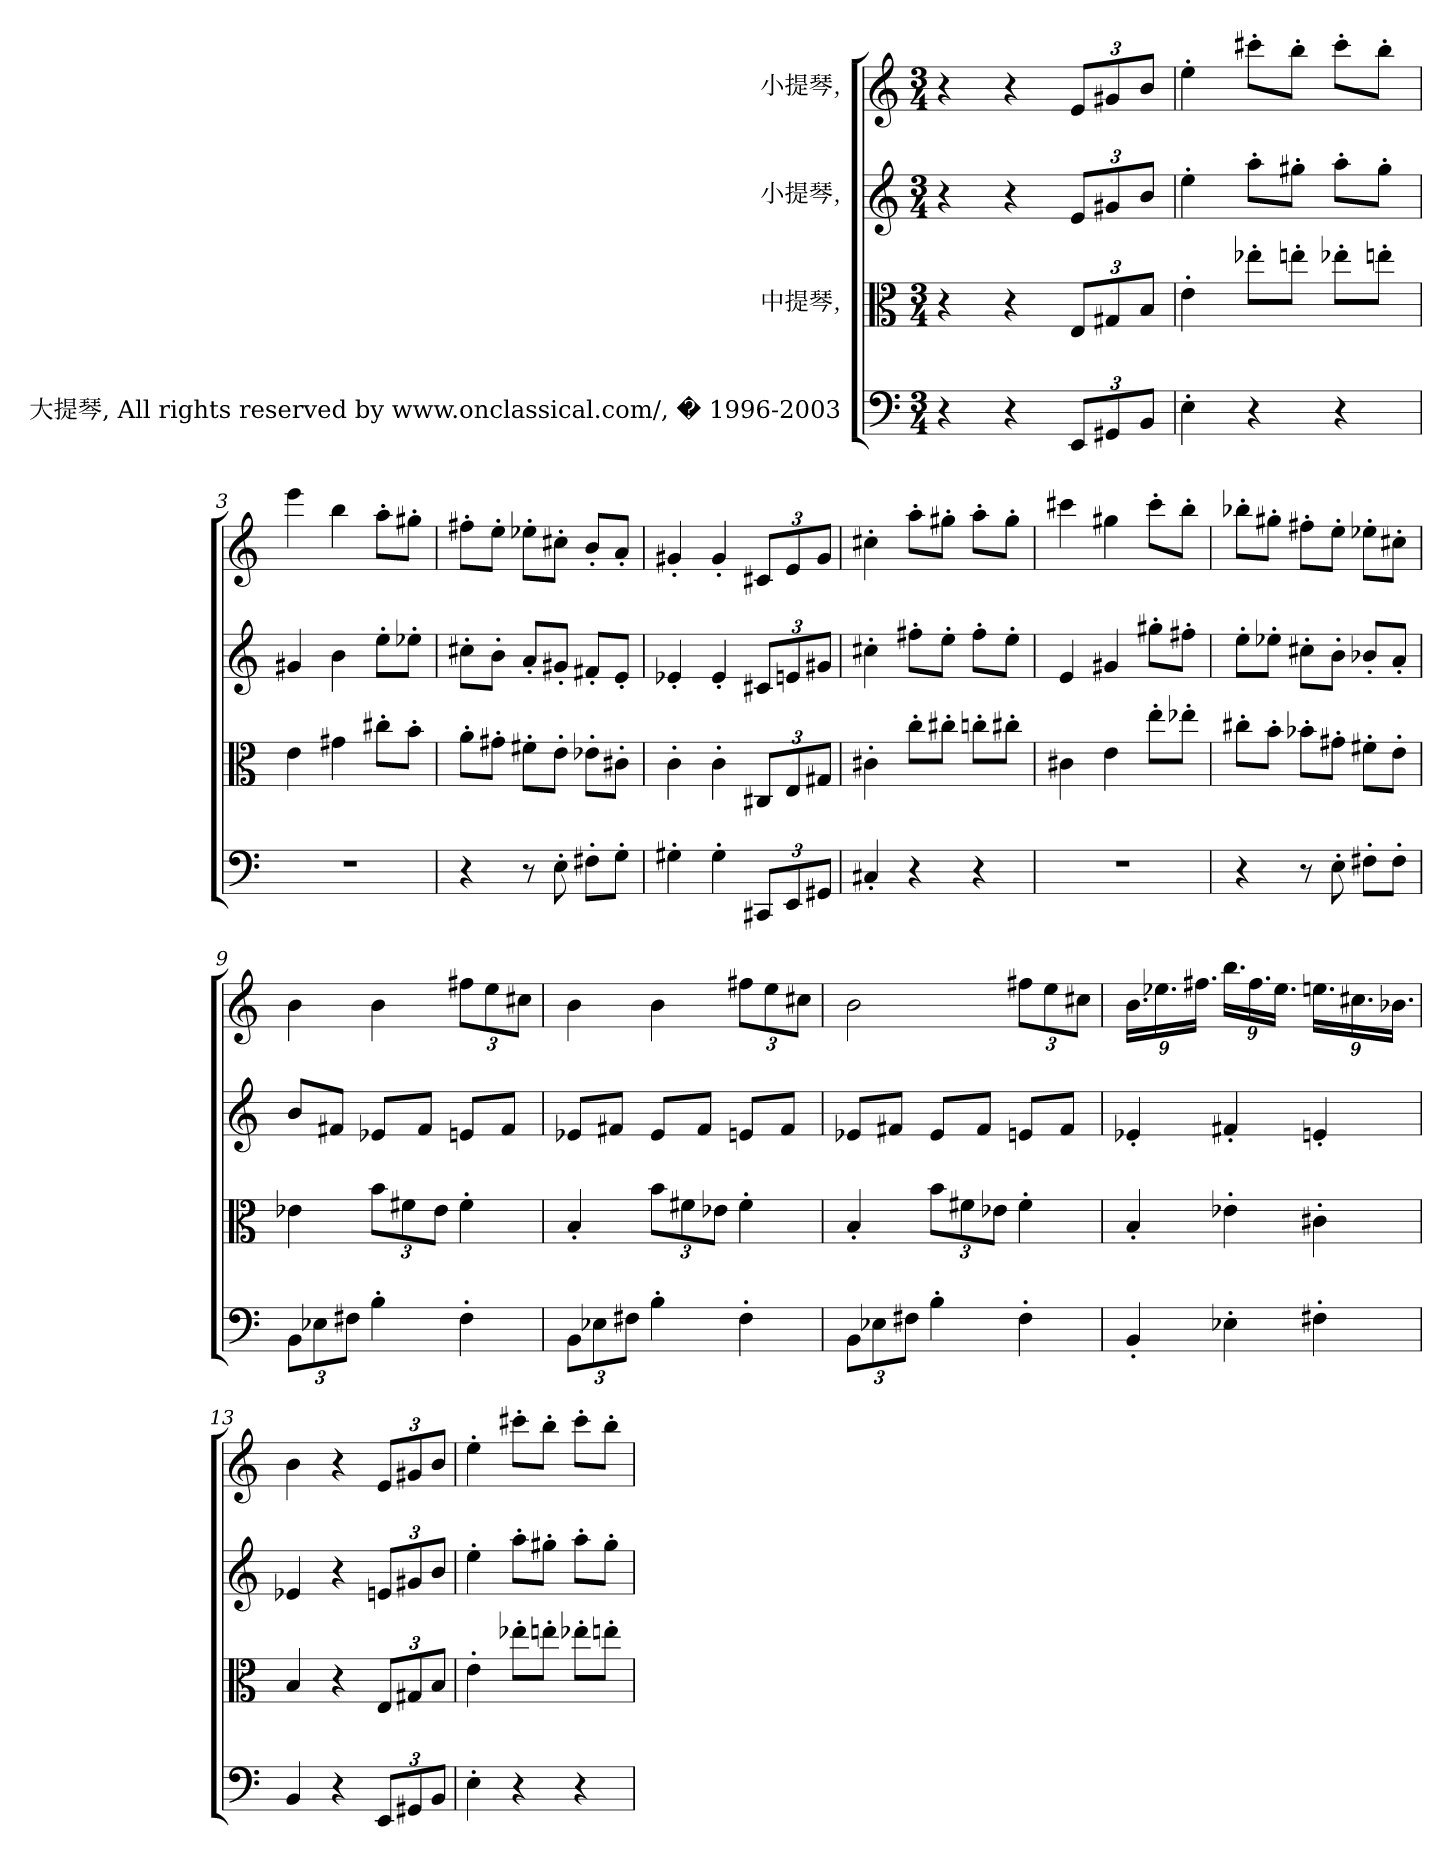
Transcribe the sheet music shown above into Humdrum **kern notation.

**kern	**kern	**kern	**kern
*part4	*part3	*part2	*part1
*staff4	*staff3	*staff2	*staff1
*I"大提琴, All rights reserved by www.onclassical.com/, � 1996-2003	*I"中提琴,	*I"小提琴,	*I"小提琴,
*clefF4	*clefC3	*clefG2	*clefG2
*k[]	*k[]	*k[]	*k[]
*M3/4	*M3/4	*M3/4	*M3/4
*MM148	*MM148	*MM148	*MM148
=1	=1	=1	=1
4r	4r	4r	4r
4r	4r	4r	4r
*Xbrackettup	*Xbrackettup	*Xbrackettup	*Xbrackettup
12EE/L	12E/L	12e/L	12e/L
12GG#X/	12G#X/	12g#X/	12g#X/
12BB/J	12B/J	12b/J	12b/J
=2	=2	=2	=2
4E'\	4e'\	4ee'\	4ee'\
4r	8ee-X'\L	8aa'\L	8ccc#X'\L
.	8een'\J	8gg#X'\J	8bb'\J
4r	8ee-X'\L	8aa'\L	8ccc#'\L
.	8een'\J	8gg#'\J	8bb'\J
!!LO:LB:g=z
=3	=3	=3	=3
2.r	4e\	4g#X/	4eee\
.	4g#X\	4b\	4bb\
.	8cc#X'\L	8ee'\L	8aa'\L
.	8b'\J	8ee-X'\J	8gg#X'\J
=4	=4	=4	=4
4r	8a'\L	8cc#X'\L	8ff#X'\L
.	8g#X'\J	8b'\J	8ee'\J
8r	8f#X'\L	8a'/L	8ee-X'\L
8E'\	8e'\J	8g#X'/J	8cc#X'\J
8F#X'\L	8e-X'\L	8f#X'/L	8b'/L
8G'\J	8c#X'\J	8e'/J	8a'/J
=5	=5	=5	=5
4G#X'\	4c'\	4e-X'/	4g#X'/
4G#'\	4c'\	4e-'/	4g#'/
12CC#X/L	12C#X/L	12c#X/L	12c#X/L
12EE/	12E/	12en/	12e/
12GG#X/J	12G#X/J	12g#X/J	12g#/J
=6	=6	=6	=6
4C#X'/	4c#X'\	4cc#X'\	4cc#X'\
4r	8cc'\L	8ff#X'\L	8aa'\L
.	8cc#X'\J	8ee'\J	8gg#X'\J
4r	8ccn'\L	8ff#'\L	8aa'\L
.	8cc#X'\J	8ee'\J	8gg#'\J
=7	=7	=7	=7
2.r	4c#X\	4e/	4ccc#X\
.	4e\	4g#X/	4gg#X\
.	8ee'\L	8gg#X'\L	8ccc#'\L
.	8ee-X'\J	8ff#X'\J	8bb'\J
!!LO:LB:g=z
=8	=8	=8	=8
4r	8cc#X'\L	8ee'\L	8bb-X'\L
.	8b'\J	8ee-X'\J	8gg#X'\J
8r	8b-X'\L	8cc#X'\L	8ff#X'\L
8E'\	8g#X'\J	8b'\J	8ee'\J
8F#X'\L	8f#X'\L	8b-X'/L	8ee-X'\L
8F#'\J	8e'\J	8a'/J	8cc#X'\J
=9	=9	=9	=9
12BB\L	4e-X\	8b/L	4b\
12E-X\	.	.	.
.	.	8f#X/J	.
12F#X\J	.	.	.
4B'\	12b\L	8e-X/L	4b\
.	12f#X\	.	.
.	.	8f#/J	.
.	12e-\J	.	.
4F#'\	4f#'\	8en/L	12ff#X\L
.	.	.	12ee\
.	.	8f#/J	.
.	.	.	12cc#X\J
=10	=10	=10	=10
12BB\L	4B'/	8e-X/L	4b\
12E-X\	.	.	.
.	.	8f#X/J	.
12F#X\J	.	.	.
4B'\	12b\L	8e-/L	4b\
.	12f#X\	.	.
.	.	8f#/J	.
.	12e-X\J	.	.
4F#'\	4f#'\	8en/L	12ff#X\L
.	.	.	12ee\
.	.	8f#/J	.
.	.	.	12cc#X\J
!!LO:PB:g=z
=11	=11	=11	=11
12BB\L	4B'/	8e-X/L	2b\
12E-X\	.	.	.
.	.	8f#X/J	.
12F#X\J	.	.	.
4B'\	12b\L	8e-/L	.
.	12f#X\	.	.
.	.	8f#/J	.
.	12e-X\J	.	.
4F#'\	4f#'\	8en/L	12ff#X\L
.	.	.	12ee\
.	.	8f#/J	.
.	.	.	12cc#X\J
=12	=12	=12	=12
4BB'/	4B'/	4e-X'/	18.b\LL
.	.	.	18.ee-X\
.	.	.	18.ff#X\JJ
4E-X'\	4e-X'\	4f#X'/	18.bb\LL
.	.	.	18.ff#\
.	.	.	18.ee-\JJ
4F#X'\	4c#X'\	4en'/	18.een\LL
.	.	.	18.cc#X\
.	.	.	18.b-X\JJ
=13	=13	=13	=13
4BB/	4B/	4e-X/	4b\
4r	4r	4r	4r
12EE/L	12E/L	12en/L	12e/L
12GG#X/	12G#X/	12g#X/	12g#X/
12BB/J	12B/J	12b/J	12b/J
!!LO:LB:g=z
=14	=14	=14	=14
4E'\	4e'\	4ee'\	4ee'\
4r	8ee-X'\L	8aa'\L	8ccc#X'\L
.	8een'\J	8gg#X'\J	8bb'\J
4r	8ee-X'\L	8aa'\L	8ccc#'\L
.	8een'\J	8gg#'\J	8bb'\J
=	=	=	=
*-	*-	*-	*-
